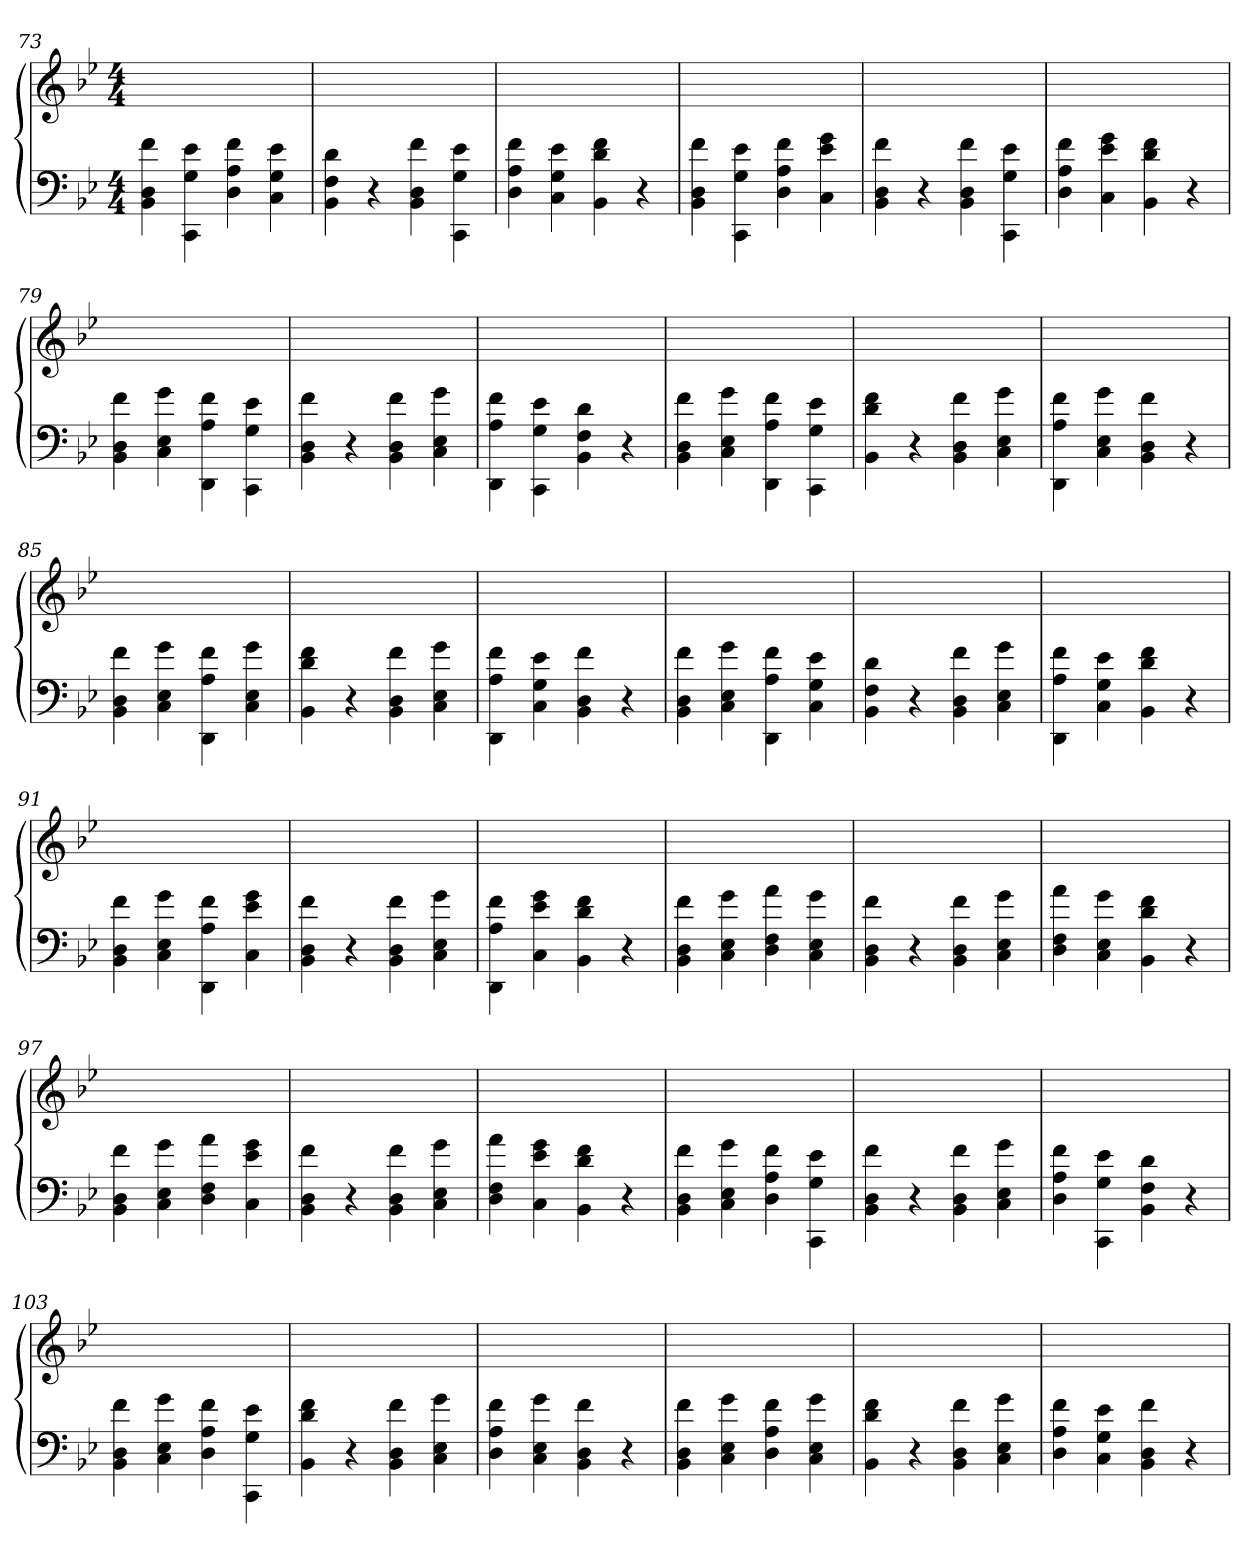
**kern	**kern
*part2	*part1
*staff2	*staff1
*clefF4	*clefG2
*k[b-e-]	*k[b-e-]
*B-:	*B-:
*M4/4	*M4/4
=73	=73
4BB- 4D 4f	1ryy
4CC 4G 4e-	.
4D 4A 4f	.
4C 4G 4e-	.
=74	=74
4BB- 4F 4d	1ryy
4r	.
4BB- 4D 4f	.
4CC 4G 4e-	.
=75	=75
4D 4A 4f	1ryy
4C 4G 4e-	.
4BB- 4d 4f	.
4r	.
=76	=76
4BB- 4D 4f	1ryy
4CC 4G 4e-	.
4D 4A 4f	.
4C 4e- 4g	.
=77	=77
4BB- 4D 4f	1ryy
4r	.
4BB- 4D 4f	.
4CC 4G 4e-	.
=78	=78
4D 4A 4f	1ryy
4C 4e- 4g	.
4BB- 4d 4f	.
4r	.
=79	=79
4BB- 4D 4f	1ryy
4C 4E- 4g	.
4DD 4A 4f	.
4CC 4G 4e-	.
=80	=80
4BB- 4D 4f	1ryy
4r	.
4BB- 4D 4f	.
4C 4E- 4g	.
=81	=81
4DD 4A 4f	1ryy
4CC 4G 4e-	.
4BB- 4F 4d	.
4r	.
=82	=82
4BB- 4D 4f	1ryy
4C 4E- 4g	.
4DD 4A 4f	.
4CC 4G 4e-	.
=83	=83
4BB- 4d 4f	1ryy
4r	.
4BB- 4D 4f	.
4C 4E- 4g	.
=84	=84
4DD 4A 4f	1ryy
4C 4E- 4g	.
4BB- 4D 4f	.
4r	.
=85	=85
4BB- 4D 4f	1ryy
4C 4E- 4g	.
4DD 4A 4f	.
4C 4E- 4g	.
=86	=86
4BB- 4d 4f	1ryy
4r	.
4BB- 4D 4f	.
4C 4E- 4g	.
=87	=87
4DD 4A 4f	1ryy
4C 4G 4e-	.
4BB- 4D 4f	.
4r	.
=88	=88
4BB- 4D 4f	1ryy
4C 4E- 4g	.
4DD 4A 4f	.
4C 4G 4e-	.
=89	=89
4BB- 4F 4d	1ryy
4r	.
4BB- 4D 4f	.
4C 4E- 4g	.
=90	=90
4DD 4A 4f	1ryy
4C 4G 4e-	.
4BB- 4d 4f	.
4r	.
=91	=91
4BB- 4D 4f	1ryy
4C 4E- 4g	.
4DD 4A 4f	.
4C 4e- 4g	.
=92	=92
4BB- 4D 4f	1ryy
4r	.
4BB- 4D 4f	.
4C 4E- 4g	.
=93	=93
4DD 4A 4f	1ryy
4C 4e- 4g	.
4BB- 4d 4f	.
4r	.
=94	=94
4BB- 4D 4f	1ryy
4C 4E- 4g	.
4D 4F 4a	.
4C 4E- 4g	.
=95	=95
4BB- 4D 4f	1ryy
4r	.
4BB- 4D 4f	.
4C 4E- 4g	.
=96	=96
4D 4F 4a	1ryy
4C 4E- 4g	.
4BB- 4d 4f	.
4r	.
=97	=97
4BB- 4D 4f	1ryy
4C 4E- 4g	.
4D 4F 4a	.
4C 4e- 4g	.
=98	=98
4BB- 4D 4f	1ryy
4r	.
4BB- 4D 4f	.
4C 4E- 4g	.
=99	=99
4D 4F 4a	1ryy
4C 4e- 4g	.
4BB- 4d 4f	.
4r	.
=100	=100
4BB- 4D 4f	1ryy
4C 4E- 4g	.
4D 4A 4f	.
4CC 4G 4e-	.
=101	=101
4BB- 4D 4f	1ryy
4r	.
4BB- 4D 4f	.
4C 4E- 4g	.
=102	=102
4D 4A 4f	1ryy
4CC 4G 4e-	.
4BB- 4F 4d	.
4r	.
=103	=103
4BB- 4D 4f	1ryy
4C 4E- 4g	.
4D 4A 4f	.
4CC 4G 4e-	.
=104	=104
4BB- 4d 4f	1ryy
4r	.
4BB- 4D 4f	.
4C 4E- 4g	.
=105	=105
4D 4A 4f	1ryy
4C 4E- 4g	.
4BB- 4D 4f	.
4r	.
=106	=106
4BB- 4D 4f	1ryy
4C 4E- 4g	.
4D 4A 4f	.
4C 4E- 4g	.
=107	=107
4BB- 4d 4f	1ryy
4r	.
4BB- 4D 4f	.
4C 4E- 4g	.
=108	=108
4D 4A 4f	1ryy
4C 4G 4e-	.
4BB- 4D 4f	.
4r	.
=	=
*-	*-
